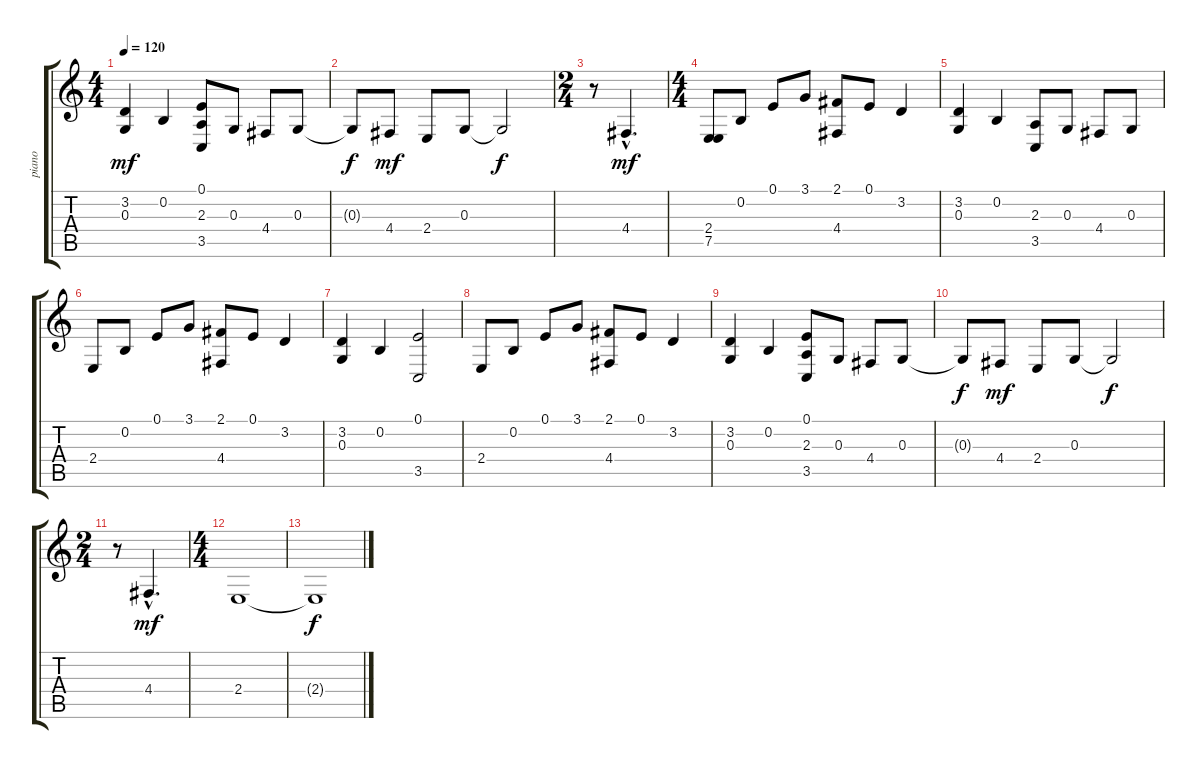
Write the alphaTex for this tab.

\track ("piano" "piano") {instrument acousticgrandpiano}
\staff {score tabs}
\tuning (E4 B3 G3 D3 A2 E2) {hide}
\ts (4 4)
\tempo 120
\clef g2
\ks c
(3.2 0.3).4{dy mf} 0.2.4 (0.1 2.3 3.5).8 0.3.8 4.4.8 0.3.8 |
0.3{t}.8{dy f} 4.4.8{dy mf} 2.4.8 0.3.8 0.3{t}.2{dy f} |
\ts (2 4)
r.8 4.4{hac}.4{d dy mf} |
\ts (4 4)
(2.4 7.5).8 0.2.8 0.1.8 3.1.8 (2.1 4.4).8 0.1.8 3.2.4 |
(3.2 0.3).4 0.2.4 (2.3 3.5).8 0.3.8 4.4.8 0.3.8 |
2.4.8 0.2.8 0.1.8 3.1.8 (2.1 4.4).8 0.1.8 3.2.4 |
(3.2 0.3).4 0.2.4 (0.1 3.5).2 |
2.4.8 0.2.8 0.1.8 3.1.8 (2.1 4.4).8 0.1.8 3.2.4 |
(3.2 0.3).4 0.2.4 (0.1 2.3 3.5).8 0.3.8 4.4.8 0.3.8 |
0.3{t}.8{dy f} 4.4.8{dy mf} 2.4.8 0.3.8 0.3{t}.2{dy f} |
\ts (2 4)
r.8 4.4{hac}.4{d dy mf} |
\ts (4 4)
2.4.1 |
2.4{t}.1{dy f}
